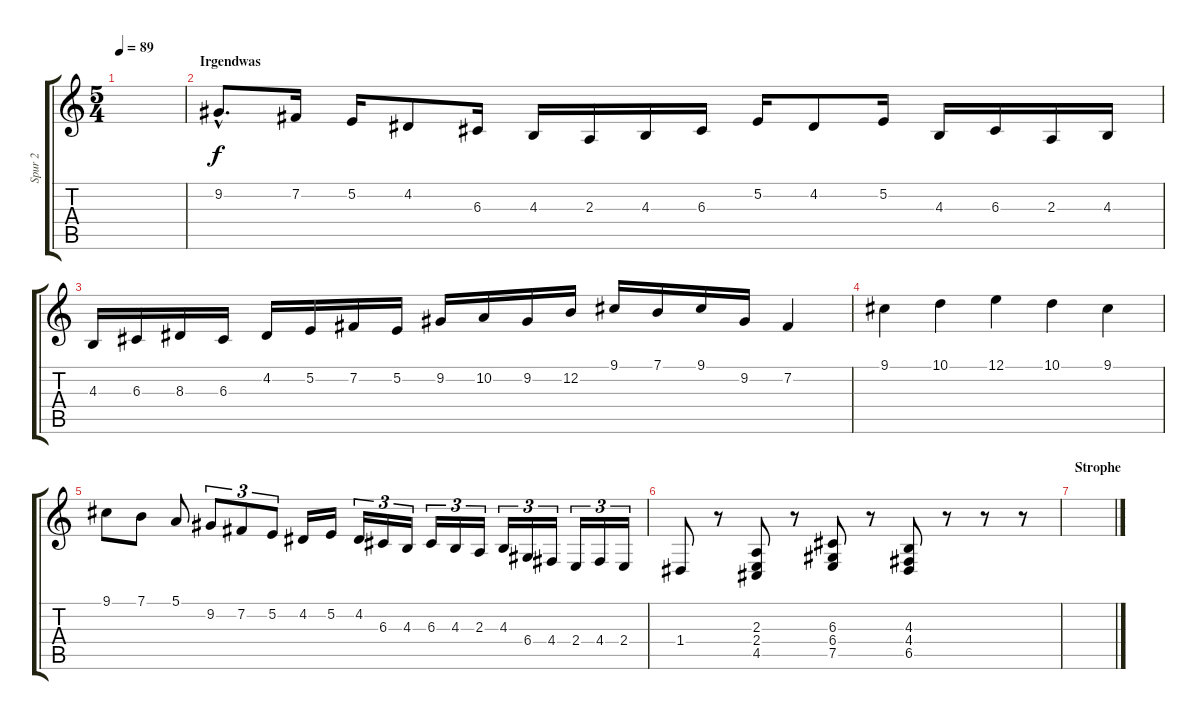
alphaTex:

\track ("Spur 2" "Spur 2") {instrument brightacousticpiano}
\staff {score tabs}
\tuning (E4 B3 G3 D3 A2 E2) {hide}
\ts (5 4)
\tempo 89
\clef g2
\ks c
|
\section ("" "Irgendwas")
9.2{hac}.8{d} 7.2.16 5.2.16 4.2.8 6.3.16 4.3.16 2.3.16 4.3.16 6.3.16 5.2.16 4.2.8 5.2.16 4.3.16 6.3.16 2.3.16 4.3.16 |
4.3.16 6.3.16 8.3.16 6.3.16 4.2.16 5.2.16 7.2.16 5.2.16 9.2.16 10.2.16 9.2.16 12.2.16 9.1.16 7.1.16 9.1.16 9.2.16 7.2.4 |
9.1.4 10.1.4 12.1.4 10.1.4 9.1.4 |
9.1.8 7.1.8 5.1.8 9.2.8{tu (3 2)} 7.2.8{tu (3 2)} 5.2.8{tu (3 2)} 4.2.16 5.2.16 4.2.16{tu (3 2)} 6.3.16{tu (3 2)} 4.3.16{tu (3 2)} 6.3.16{tu (3 2)} 4.3.16{tu (3 2)} 2.3.16{tu (3 2)} 4.3.16{tu (3 2)} 6.4.16{tu (3 2)} 4.4.16{tu (3 2)} 2.4.16{tu (3 2)} 4.4.16{tu (3 2)} 2.4.16{tu (3 2)} |
1.4.8 r.8 (2.3 2.4 4.5).8 r.8 (6.3 6.4 7.5).8 r.8 (4.3 4.4 6.5).8 r.8 r.8 r.8 |
\section ("" "Strophe")
